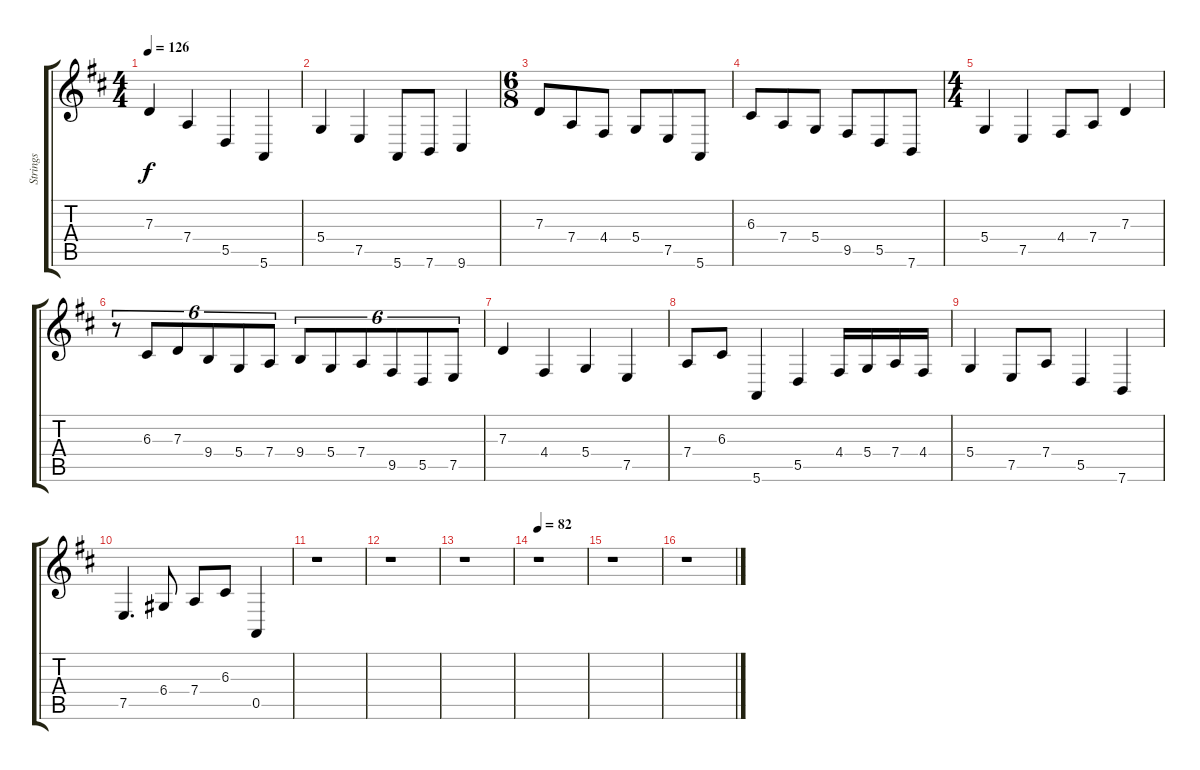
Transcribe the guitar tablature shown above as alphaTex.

\track ("Strings" "Strings") {instrument synthstrings1}
\staff {score tabs}
\tuning (E4 B3 G3 D3 A2 E2) {hide}
\ts (4 4)
\tempo 126
\tempo 90
\tempo 126
\clef g2
\ks d
7.3.4{dy f instrument synthstrings1} 7.4.4 5.5.4 5.6.4 |
5.4.4 7.5.4 5.6.8 7.6.8 9.6.4 |
\ts (6 8)
7.3.8 7.4.8 4.4.8 5.4.8 7.5.8 5.6.8 |
6.3.8 7.4.8 5.4.8 9.5.8 5.5.8 7.6.8 |
\ts (4 4)
5.4.4 7.5.4 4.4.8 7.4.8 7.3.4 |
r.8{tu (6 4)} 6.3.8{tu (6 4)} 7.3.8{tu (6 4)} 9.4.8{tu (6 4)} 5.4.8{tu (6 4)} 7.4.8{tu (6 4)} 9.4.8{tu (6 4)} 5.4.8{tu (6 4)} 7.4.8{tu (6 4)} 9.5.8{tu (6 4)} 5.5.8{tu (6 4)} 7.5.8{tu (6 4)} |
7.3.4 4.4.4 5.4.4 7.5.4 |
7.4.8 6.3.8 5.6.4 5.5.4 4.4.16 5.4.16 7.4.16 4.4.16 |
5.4.4 7.5.8 7.4.8 5.5.4 7.6.4 |
7.5.4{d} 6.4.8 7.4.8 6.3.8 0.5.4 |
r.1 |
r.1 |
r.1 |
\tempo 82
r.1 |
r.1 |
r.1
